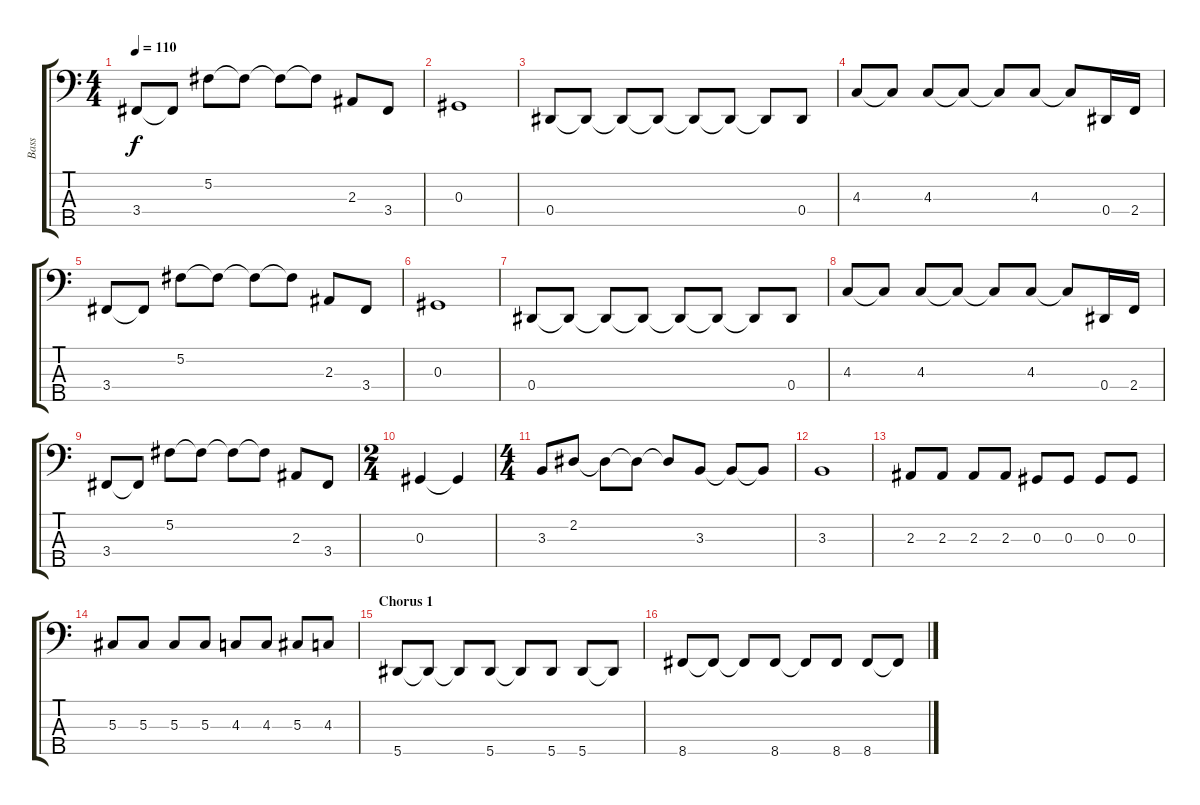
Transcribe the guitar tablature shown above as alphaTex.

\track ("Bass" "Bass") {instrument electricbasspick}
\staff {score tabs}
\tuning (Gb2 Db2 Ab1 Eb1 Bb0) {hide}
\ts (4 4)
\tempo 110
\clef f4
\ks c
3.4.8{dy f} 3.4{t}.8 5.2.8 5.2{t}.8 5.2{t}.8 5.2{t}.8 2.3.8 3.4.8 |
0.3.1 |
0.4.8 0.4{t}.8 0.4{t}.8 0.4{t}.8 0.4{t}.8 0.4{t}.8 0.4{t}.8 0.4.8 |
4.3.8 4.3{t}.8 4.3.8 4.3{t}.8 4.3{t}.8 4.3.8 4.3{t}.8 0.4.16 2.4.16 |
3.4.8 3.4{t}.8 5.2.8 5.2{t}.8 5.2{t}.8 5.2{t}.8 2.3.8 3.4.8 |
0.3.1 |
0.4.8 0.4{t}.8 0.4{t}.8 0.4{t}.8 0.4{t}.8 0.4{t}.8 0.4{t}.8 0.4.8 |
4.3.8 4.3{t}.8 4.3.8 4.3{t}.8 4.3{t}.8 4.3.8 4.3{t}.8 0.4.16 2.4.16 |
3.4.8 3.4{t}.8 5.2.8 5.2{t}.8 5.2{t}.8 5.2{t}.8 2.3.8 3.4.8 |
\ts (2 4)
0.3.4 0.3{t}.4 |
\ts (4 4)
3.3.8 2.2.8 2.2{t}.8 2.2{t}.8 2.2{t}.8 3.3.8 3.3{t}.8 3.3{t}.8 |
3.3.1 |
2.3.8 2.3.8 2.3.8 2.3.8 0.3.8 0.3.8 0.3.8 0.3.8 |
5.3.8 5.3.8 5.3.8 5.3.8 4.3.8 4.3.8 5.3.8 4.3.8 |
\section ("" "Chorus 1")
5.5.8 5.5{t}.8 5.5{t}.8 5.5.8 5.5{t}.8 5.5.8 5.5.8 5.5{t}.8 |
8.5.8 8.5{t}.8 8.5{t}.8 8.5.8 8.5{t}.8 8.5.8 8.5.8 8.5{t}.8
